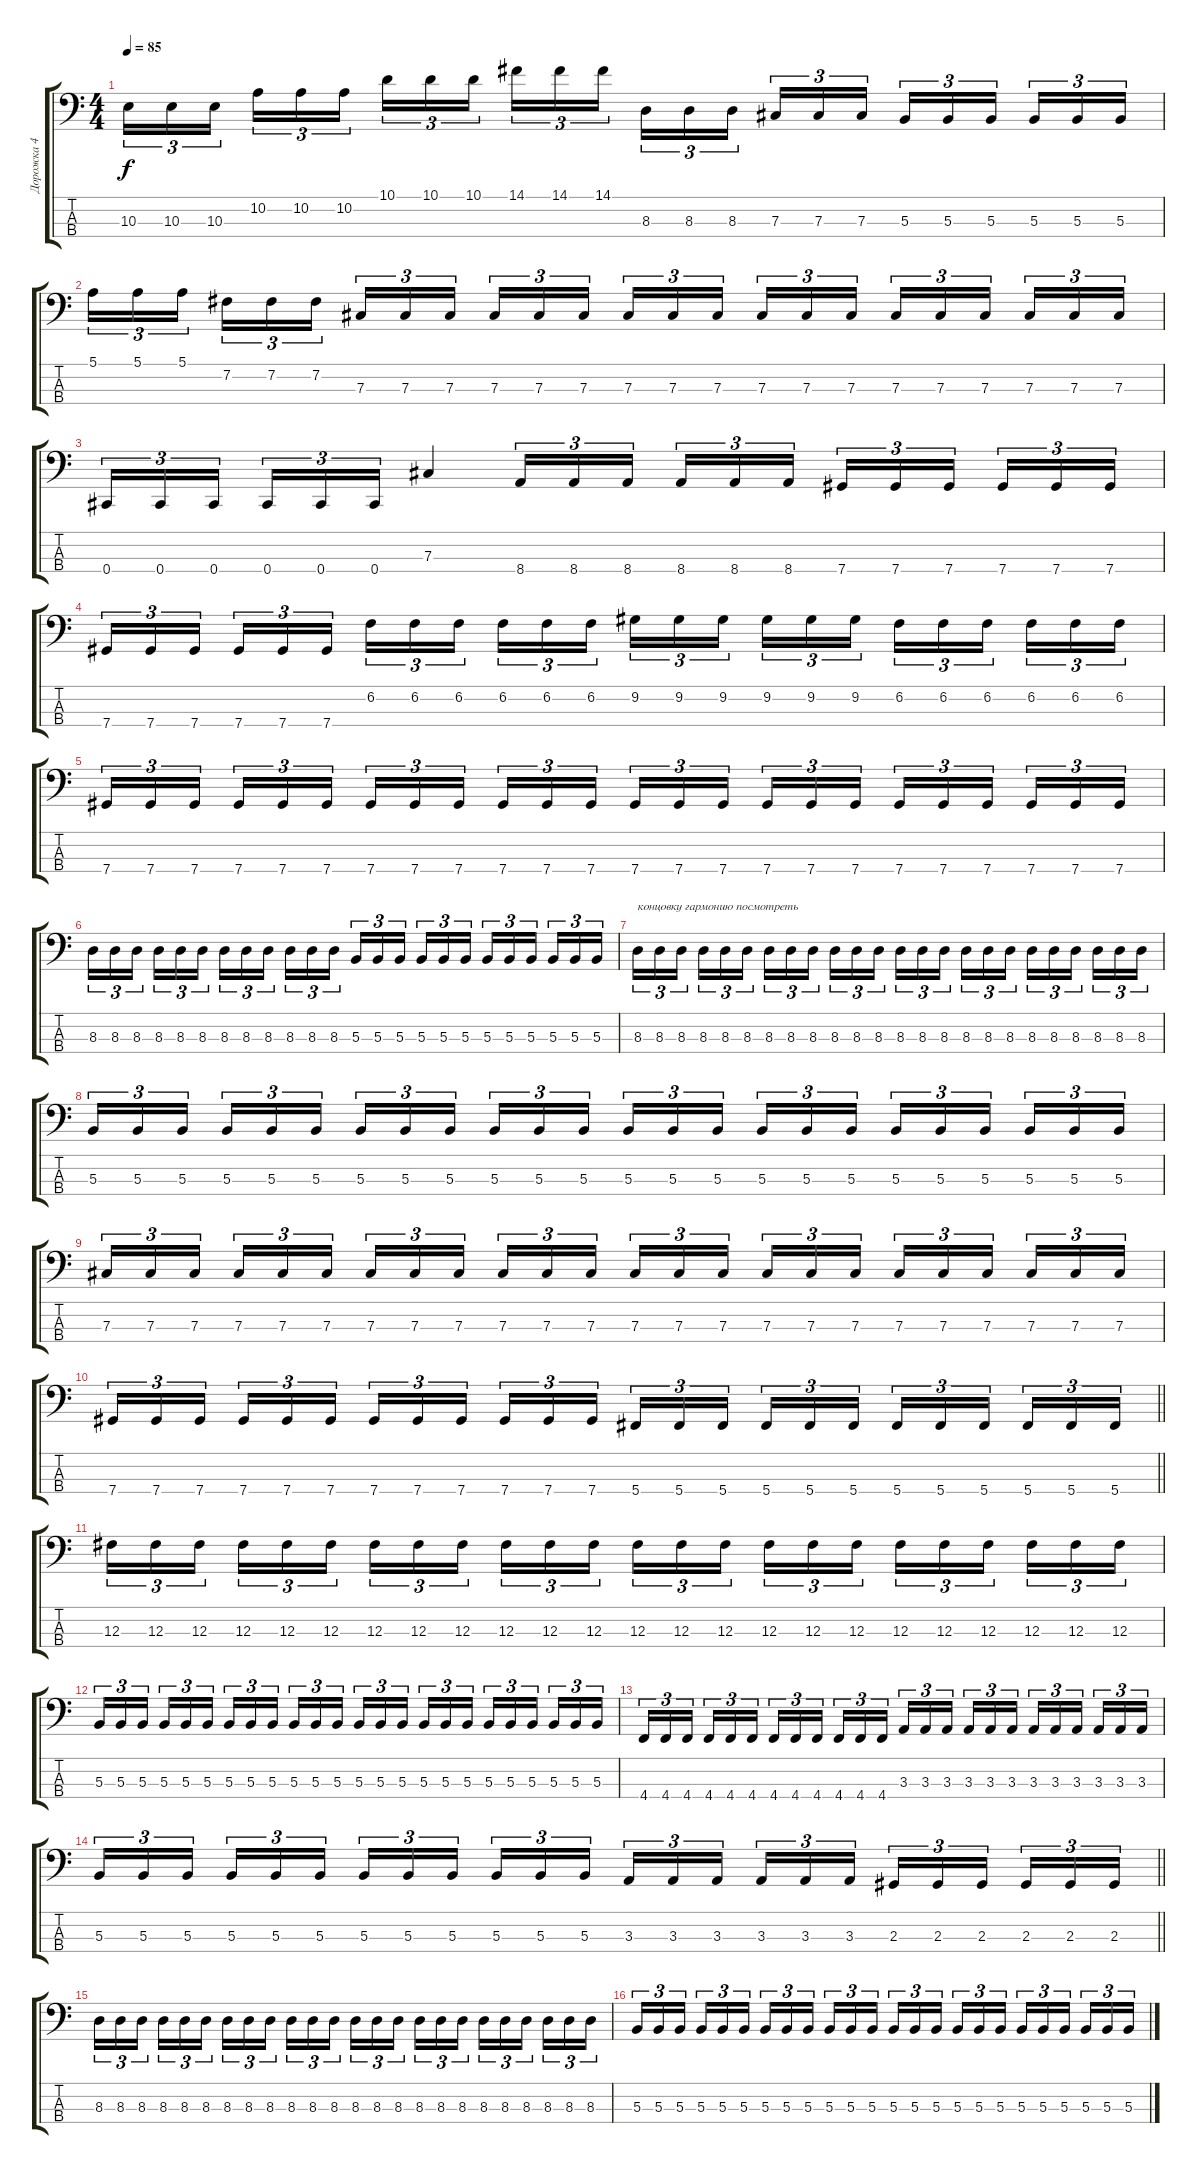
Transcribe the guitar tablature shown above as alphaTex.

\track ("Дорожка 4" "Дорожка 4") {instrument electricbassfinger}
\staff {score tabs}
\tuning (E2 B1 Gb1 Db1) {hide}
\ts (4 4)
\tempo 85
\clef f4
\ks c
10.3.16{tu (3 2) dy f} 10.3.16{tu (3 2)} 10.3.16{tu (3 2) beam splitsecondary} 10.2.16{tu (3 2)} 10.2.16{tu (3 2)} 10.2.16{tu (3 2)} 10.1.16{tu (3 2)} 10.1.16{tu (3 2)} 10.1.16{tu (3 2) beam splitsecondary} 14.1.16{tu (3 2)} 14.1.16{tu (3 2)} 14.1.16{tu (3 2)} 8.3.16{tu (3 2)} 8.3.16{tu (3 2)} 8.3.16{tu (3 2) beam splitsecondary} 7.3.16{tu (3 2)} 7.3.16{tu (3 2)} 7.3.16{tu (3 2)} 5.3.16{tu (3 2)} 5.3.16{tu (3 2)} 5.3.16{tu (3 2) beam splitsecondary} 5.3.16{tu (3 2)} 5.3.16{tu (3 2)} 5.3.16{tu (3 2)} |
5.1.16{tu (3 2)} 5.1.16{tu (3 2)} 5.1.16{tu (3 2) beam splitsecondary} 7.2.16{tu (3 2)} 7.2.16{tu (3 2)} 7.2.16{tu (3 2)} 7.3.16{tu (3 2)} 7.3.16{tu (3 2)} 7.3.16{tu (3 2) beam splitsecondary} 7.3.16{tu (3 2)} 7.3.16{tu (3 2)} 7.3.16{tu (3 2)} 7.3.16{tu (3 2)} 7.3.16{tu (3 2)} 7.3.16{tu (3 2) beam splitsecondary} 7.3.16{tu (3 2)} 7.3.16{tu (3 2)} 7.3.16{tu (3 2)} 7.3.16{tu (3 2)} 7.3.16{tu (3 2)} 7.3.16{tu (3 2) beam splitsecondary} 7.3.16{tu (3 2)} 7.3.16{tu (3 2)} 7.3.16{tu (3 2)} |
0.4.16{tu (3 2)} 0.4.16{tu (3 2)} 0.4.16{tu (3 2) beam splitsecondary} 0.4.16{tu (3 2)} 0.4.16{tu (3 2)} 0.4.16{tu (3 2)} 7.3.4 8.4.16{tu (3 2)} 8.4.16{tu (3 2)} 8.4.16{tu (3 2) beam splitsecondary} 8.4.16{tu (3 2)} 8.4.16{tu (3 2)} 8.4.16{tu (3 2)} 7.4.16{tu (3 2)} 7.4.16{tu (3 2)} 7.4.16{tu (3 2) beam splitsecondary} 7.4.16{tu (3 2)} 7.4.16{tu (3 2)} 7.4.16{tu (3 2)} |
7.4.16{tu (3 2)} 7.4.16{tu (3 2)} 7.4.16{tu (3 2) beam splitsecondary} 7.4.16{tu (3 2)} 7.4.16{tu (3 2)} 7.4.16{tu (3 2)} 6.2.16{tu (3 2)} 6.2.16{tu (3 2)} 6.2.16{tu (3 2) beam splitsecondary} 6.2.16{tu (3 2)} 6.2.16{tu (3 2)} 6.2.16{tu (3 2)} 9.2.16{tu (3 2)} 9.2.16{tu (3 2)} 9.2.16{tu (3 2) beam splitsecondary} 9.2.16{tu (3 2)} 9.2.16{tu (3 2)} 9.2.16{tu (3 2)} 6.2.16{tu (3 2)} 6.2.16{tu (3 2)} 6.2.16{tu (3 2) beam splitsecondary} 6.2.16{tu (3 2)} 6.2.16{tu (3 2)} 6.2.16{tu (3 2)} |
7.4.16{tu (3 2)} 7.4.16{tu (3 2)} 7.4.16{tu (3 2) beam splitsecondary} 7.4.16{tu (3 2)} 7.4.16{tu (3 2)} 7.4.16{tu (3 2)} 7.4.16{tu (3 2)} 7.4.16{tu (3 2)} 7.4.16{tu (3 2) beam splitsecondary} 7.4.16{tu (3 2)} 7.4.16{tu (3 2)} 7.4.16{tu (3 2)} 7.4.16{tu (3 2)} 7.4.16{tu (3 2)} 7.4.16{tu (3 2) beam splitsecondary} 7.4.16{tu (3 2)} 7.4.16{tu (3 2)} 7.4.16{tu (3 2)} 7.4.16{tu (3 2)} 7.4.16{tu (3 2)} 7.4.16{tu (3 2) beam splitsecondary} 7.4.16{tu (3 2)} 7.4.16{tu (3 2)} 7.4.16{tu (3 2)} |
8.3.16{tu (3 2)} 8.3.16{tu (3 2)} 8.3.16{tu (3 2) beam splitsecondary} 8.3.16{tu (3 2)} 8.3.16{tu (3 2)} 8.3.16{tu (3 2)} 8.3.16{tu (3 2)} 8.3.16{tu (3 2)} 8.3.16{tu (3 2) beam splitsecondary} 8.3.16{tu (3 2)} 8.3.16{tu (3 2)} 8.3.16{tu (3 2)} 5.3.16{tu (3 2)} 5.3.16{tu (3 2)} 5.3.16{tu (3 2) beam splitsecondary} 5.3.16{tu (3 2)} 5.3.16{tu (3 2)} 5.3.16{tu (3 2)} 5.3.16{tu (3 2)} 5.3.16{tu (3 2)} 5.3.16{tu (3 2) beam splitsecondary} 5.3.16{tu (3 2)} 5.3.16{tu (3 2)} 5.3.16{tu (3 2)} |
8.3.16{tu (3 2) txt "концовку гармонию посмотреть"} 8.3.16{tu (3 2)} 8.3.16{tu (3 2) beam splitsecondary} 8.3.16{tu (3 2)} 8.3.16{tu (3 2)} 8.3.16{tu (3 2)} 8.3.16{tu (3 2)} 8.3.16{tu (3 2)} 8.3.16{tu (3 2) beam splitsecondary} 8.3.16{tu (3 2)} 8.3.16{tu (3 2)} 8.3.16{tu (3 2)} 8.3.16{tu (3 2)} 8.3.16{tu (3 2)} 8.3.16{tu (3 2) beam splitsecondary} 8.3.16{tu (3 2)} 8.3.16{tu (3 2)} 8.3.16{tu (3 2)} 8.3.16{tu (3 2)} 8.3.16{tu (3 2)} 8.3.16{tu (3 2) beam splitsecondary} 8.3.16{tu (3 2)} 8.3.16{tu (3 2)} 8.3.16{tu (3 2)} |
5.3.16{tu (3 2)} 5.3.16{tu (3 2)} 5.3.16{tu (3 2) beam splitsecondary} 5.3.16{tu (3 2)} 5.3.16{tu (3 2)} 5.3.16{tu (3 2)} 5.3.16{tu (3 2)} 5.3.16{tu (3 2)} 5.3.16{tu (3 2) beam splitsecondary} 5.3.16{tu (3 2)} 5.3.16{tu (3 2)} 5.3.16{tu (3 2)} 5.3.16{tu (3 2)} 5.3.16{tu (3 2)} 5.3.16{tu (3 2) beam splitsecondary} 5.3.16{tu (3 2)} 5.3.16{tu (3 2)} 5.3.16{tu (3 2)} 5.3.16{tu (3 2)} 5.3.16{tu (3 2)} 5.3.16{tu (3 2) beam splitsecondary} 5.3.16{tu (3 2)} 5.3.16{tu (3 2)} 5.3.16{tu (3 2)} |
7.3.16{tu (3 2)} 7.3.16{tu (3 2)} 7.3.16{tu (3 2) beam splitsecondary} 7.3.16{tu (3 2)} 7.3.16{tu (3 2)} 7.3.16{tu (3 2)} 7.3.16{tu (3 2)} 7.3.16{tu (3 2)} 7.3.16{tu (3 2) beam splitsecondary} 7.3.16{tu (3 2)} 7.3.16{tu (3 2)} 7.3.16{tu (3 2)} 7.3.16{tu (3 2)} 7.3.16{tu (3 2)} 7.3.16{tu (3 2) beam splitsecondary} 7.3.16{tu (3 2)} 7.3.16{tu (3 2)} 7.3.16{tu (3 2)} 7.3.16{tu (3 2)} 7.3.16{tu (3 2)} 7.3.16{tu (3 2) beam splitsecondary} 7.3.16{tu (3 2)} 7.3.16{tu (3 2)} 7.3.16{tu (3 2)} |
\barLineRight lightlight
7.4.16{tu (3 2)} 7.4.16{tu (3 2)} 7.4.16{tu (3 2) beam splitsecondary} 7.4.16{tu (3 2)} 7.4.16{tu (3 2)} 7.4.16{tu (3 2)} 7.4.16{tu (3 2)} 7.4.16{tu (3 2)} 7.4.16{tu (3 2) beam splitsecondary} 7.4.16{tu (3 2)} 7.4.16{tu (3 2)} 7.4.16{tu (3 2)} 5.4.16{tu (3 2)} 5.4.16{tu (3 2)} 5.4.16{tu (3 2) beam splitsecondary} 5.4.16{tu (3 2)} 5.4.16{tu (3 2)} 5.4.16{tu (3 2)} 5.4.16{tu (3 2)} 5.4.16{tu (3 2)} 5.4.16{tu (3 2) beam splitsecondary} 5.4.16{tu (3 2)} 5.4.16{tu (3 2)} 5.4.16{tu (3 2)} |
12.3.16{tu (3 2)} 12.3.16{tu (3 2)} 12.3.16{tu (3 2) beam splitsecondary} 12.3.16{tu (3 2)} 12.3.16{tu (3 2)} 12.3.16{tu (3 2)} 12.3.16{tu (3 2)} 12.3.16{tu (3 2)} 12.3.16{tu (3 2) beam splitsecondary} 12.3.16{tu (3 2)} 12.3.16{tu (3 2)} 12.3.16{tu (3 2)} 12.3.16{tu (3 2)} 12.3.16{tu (3 2)} 12.3.16{tu (3 2) beam splitsecondary} 12.3.16{tu (3 2)} 12.3.16{tu (3 2)} 12.3.16{tu (3 2)} 12.3.16{tu (3 2)} 12.3.16{tu (3 2)} 12.3.16{tu (3 2) beam splitsecondary} 12.3.16{tu (3 2)} 12.3.16{tu (3 2)} 12.3.16{tu (3 2)} |
5.3.16{tu (3 2)} 5.3.16{tu (3 2)} 5.3.16{tu (3 2) beam splitsecondary} 5.3.16{tu (3 2)} 5.3.16{tu (3 2)} 5.3.16{tu (3 2)} 5.3.16{tu (3 2)} 5.3.16{tu (3 2)} 5.3.16{tu (3 2) beam splitsecondary} 5.3.16{tu (3 2)} 5.3.16{tu (3 2)} 5.3.16{tu (3 2)} 5.3.16{tu (3 2)} 5.3.16{tu (3 2)} 5.3.16{tu (3 2) beam splitsecondary} 5.3.16{tu (3 2)} 5.3.16{tu (3 2)} 5.3.16{tu (3 2)} 5.3.16{tu (3 2)} 5.3.16{tu (3 2)} 5.3.16{tu (3 2) beam splitsecondary} 5.3.16{tu (3 2)} 5.3.16{tu (3 2)} 5.3.16{tu (3 2)} |
4.4.16{tu (3 2)} 4.4.16{tu (3 2)} 4.4.16{tu (3 2) beam splitsecondary} 4.4.16{tu (3 2)} 4.4.16{tu (3 2)} 4.4.16{tu (3 2)} 4.4.16{tu (3 2)} 4.4.16{tu (3 2)} 4.4.16{tu (3 2) beam splitsecondary} 4.4.16{tu (3 2)} 4.4.16{tu (3 2)} 4.4.16{tu (3 2)} 3.3.16{tu (3 2)} 3.3.16{tu (3 2)} 3.3.16{tu (3 2) beam splitsecondary} 3.3.16{tu (3 2)} 3.3.16{tu (3 2)} 3.3.16{tu (3 2)} 3.3.16{tu (3 2)} 3.3.16{tu (3 2)} 3.3.16{tu (3 2) beam splitsecondary} 3.3.16{tu (3 2)} 3.3.16{tu (3 2)} 3.3.16{tu (3 2)} |
\barLineRight lightlight
5.3.16{tu (3 2)} 5.3.16{tu (3 2)} 5.3.16{tu (3 2) beam splitsecondary} 5.3.16{tu (3 2)} 5.3.16{tu (3 2)} 5.3.16{tu (3 2)} 5.3.16{tu (3 2)} 5.3.16{tu (3 2)} 5.3.16{tu (3 2) beam splitsecondary} 5.3.16{tu (3 2)} 5.3.16{tu (3 2)} 5.3.16{tu (3 2)} 3.3.16{tu (3 2)} 3.3.16{tu (3 2)} 3.3.16{tu (3 2) beam splitsecondary} 3.3.16{tu (3 2)} 3.3.16{tu (3 2)} 3.3.16{tu (3 2)} 2.3.16{tu (3 2)} 2.3.16{tu (3 2)} 2.3.16{tu (3 2) beam splitsecondary} 2.3.16{tu (3 2)} 2.3.16{tu (3 2)} 2.3.16{tu (3 2)} |
8.3.16{tu (3 2)} 8.3.16{tu (3 2)} 8.3.16{tu (3 2) beam splitsecondary} 8.3.16{tu (3 2)} 8.3.16{tu (3 2)} 8.3.16{tu (3 2)} 8.3.16{tu (3 2)} 8.3.16{tu (3 2)} 8.3.16{tu (3 2) beam splitsecondary} 8.3.16{tu (3 2)} 8.3.16{tu (3 2)} 8.3.16{tu (3 2)} 8.3.16{tu (3 2)} 8.3.16{tu (3 2)} 8.3.16{tu (3 2) beam splitsecondary} 8.3.16{tu (3 2)} 8.3.16{tu (3 2)} 8.3.16{tu (3 2)} 8.3.16{tu (3 2)} 8.3.16{tu (3 2)} 8.3.16{tu (3 2) beam splitsecondary} 8.3.16{tu (3 2)} 8.3.16{tu (3 2)} 8.3.16{tu (3 2)} |
5.3.16{tu (3 2)} 5.3.16{tu (3 2)} 5.3.16{tu (3 2) beam splitsecondary} 5.3.16{tu (3 2)} 5.3.16{tu (3 2)} 5.3.16{tu (3 2)} 5.3.16{tu (3 2)} 5.3.16{tu (3 2)} 5.3.16{tu (3 2) beam splitsecondary} 5.3.16{tu (3 2)} 5.3.16{tu (3 2)} 5.3.16{tu (3 2)} 5.3.16{tu (3 2)} 5.3.16{tu (3 2)} 5.3.16{tu (3 2) beam splitsecondary} 5.3.16{tu (3 2)} 5.3.16{tu (3 2)} 5.3.16{tu (3 2)} 5.3.16{tu (3 2)} 5.3.16{tu (3 2)} 5.3.16{tu (3 2) beam splitsecondary} 5.3.16{tu (3 2)} 5.3.16{tu (3 2)} 5.3.16{tu (3 2)}
